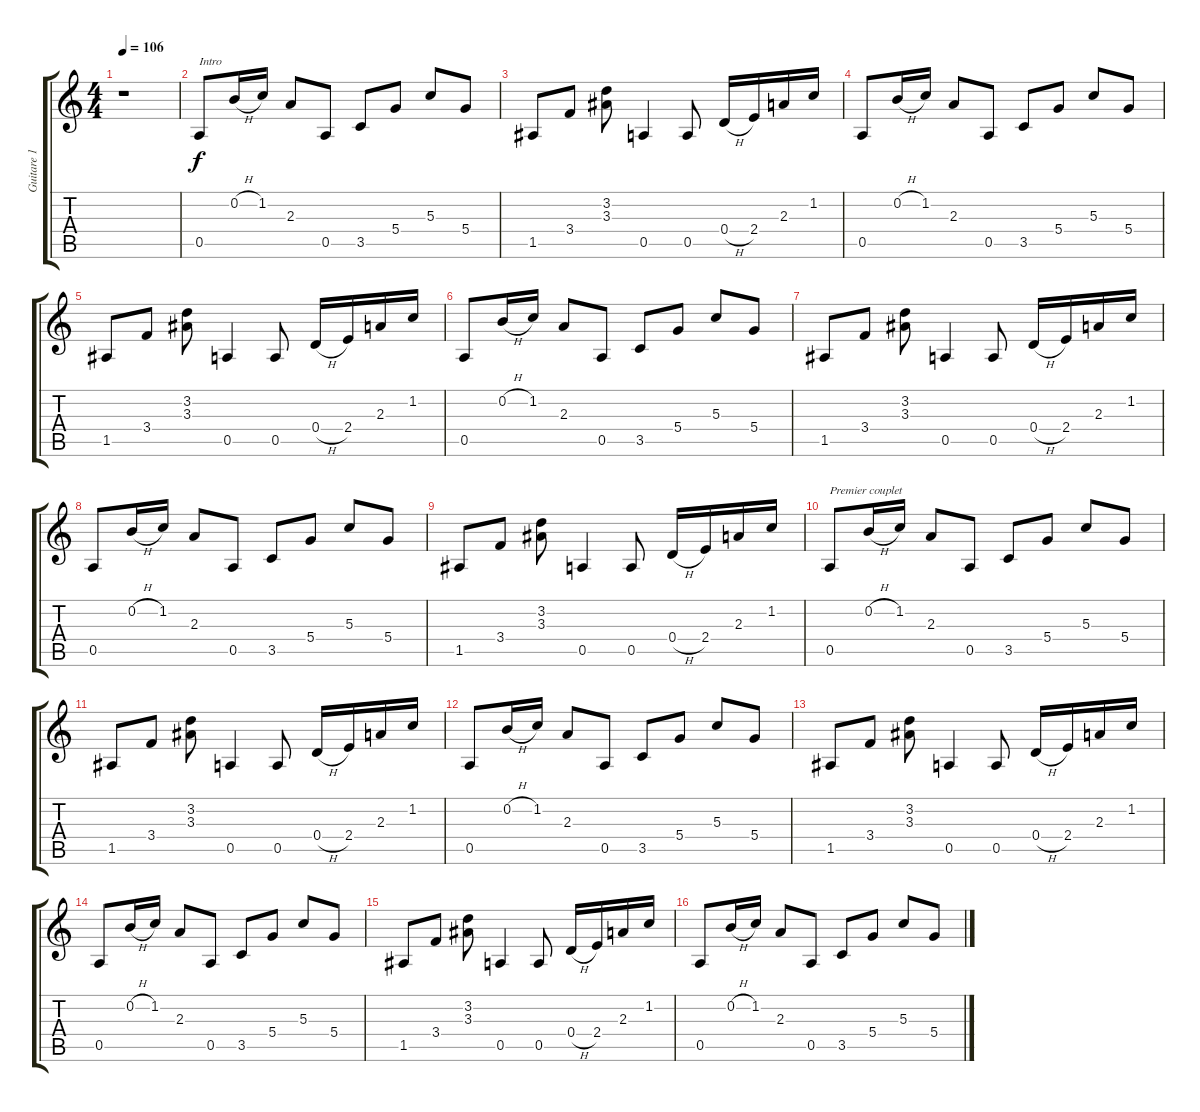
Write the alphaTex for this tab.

\track ("Guitare 1" "Guitare 1") {instrument acousticguitarsteel}
\staff {score tabs}
\tuning (E4 B3 G3 D3 A2 E2) {hide}
\ts (4 4)
\tempo 106
\clef g2
\ks c
r.1{dy f instrument acousticguitarsteel} |
0.5.8{txt "Intro"} 0.2{h}.16 1.2.16 2.3.8 0.5.8 3.5.8 5.4.8 5.3.8 5.4.8 |
1.5.8 3.4.8 (3.2 3.3).8 0.5.4 0.5.8 0.4{h}.16 2.4.16 2.3.16 1.2.16 |
0.5.8 0.2{h}.16 1.2.16 2.3.8 0.5.8 3.5.8 5.4.8 5.3.8 5.4.8 |
1.5.8 3.4.8 (3.2 3.3).8 0.5.4 0.5.8 0.4{h}.16 2.4.16 2.3.16 1.2.16 |
0.5.8 0.2{h}.16 1.2.16 2.3.8 0.5.8 3.5.8 5.4.8 5.3.8 5.4.8 |
1.5.8 3.4.8 (3.2 3.3).8 0.5.4 0.5.8 0.4{h}.16 2.4.16 2.3.16 1.2.16 |
0.5.8 0.2{h}.16 1.2.16 2.3.8 0.5.8 3.5.8 5.4.8 5.3.8 5.4.8 |
1.5.8 3.4.8 (3.2 3.3).8 0.5.4 0.5.8 0.4{h}.16 2.4.16 2.3.16 1.2.16 |
0.5.8{txt "Premier couplet"} 0.2{h}.16 1.2.16 2.3.8 0.5.8 3.5.8 5.4.8 5.3.8 5.4.8 |
1.5.8 3.4.8 (3.2 3.3).8 0.5.4 0.5.8 0.4{h}.16 2.4.16 2.3.16 1.2.16 |
0.5.8 0.2{h}.16 1.2.16 2.3.8 0.5.8 3.5.8 5.4.8 5.3.8 5.4.8 |
1.5.8 3.4.8 (3.2 3.3).8 0.5.4 0.5.8 0.4{h}.16 2.4.16 2.3.16 1.2.16 |
0.5.8 0.2{h}.16 1.2.16 2.3.8 0.5.8 3.5.8 5.4.8 5.3.8 5.4.8 |
1.5.8 3.4.8 (3.2 3.3).8 0.5.4 0.5.8 0.4{h}.16 2.4.16 2.3.16 1.2.16 |
0.5.8 0.2{h}.16 1.2.16 2.3.8 0.5.8 3.5.8 5.4.8 5.3.8 5.4.8
